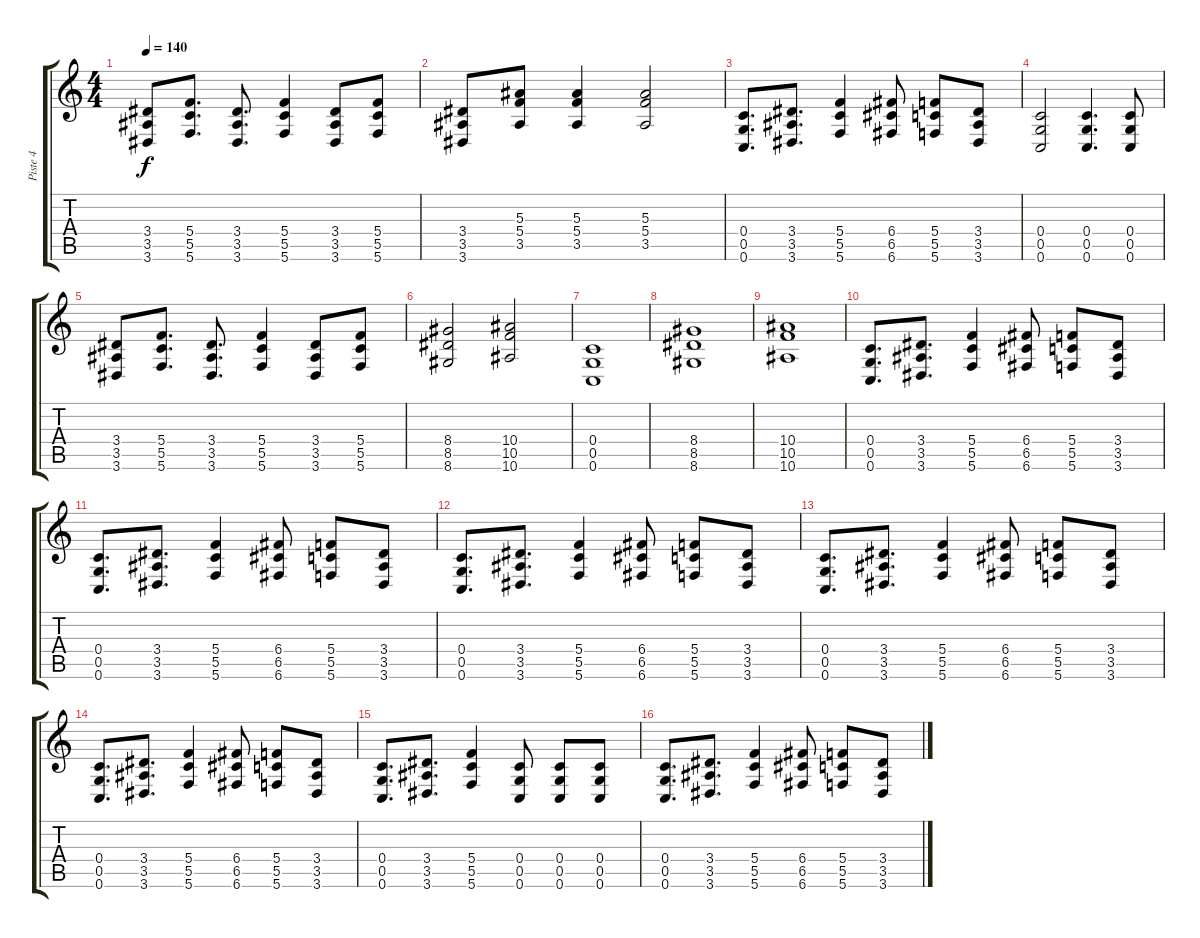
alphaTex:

\track ("Piste 4" "Piste 4") {instrument distortionguitar}
\staff {score tabs}
\tuning (D4 A3 F3 C3 G2 C2) {hide}
\ts (4 4)
\tempo 140
\clef g2
\ks c
(3.4 3.5 3.6).8{dy f} (5.4 5.5 5.6).8{d} (3.4 3.5 3.6).8{d} (5.4 5.5 5.6).4 (3.4 3.5 3.6).8 (5.4 5.5 5.6).8 |
(3.4 3.5 3.6).8 (5.3 5.4 3.5).8 (5.3 5.4 3.5).4 (5.3 5.4 3.5).2 |
(0.4 0.5 0.6).8{d} (3.4 3.5 3.6).8{d} (5.4 5.5 5.6).4 (6.4 6.5 6.6).8 (5.4 5.5 5.6).8 (3.4 3.5 3.6).8 |
(0.4 0.5 0.6).2 (0.4 0.5 0.6).4{d} (0.4 0.5 0.6).8 |
(3.4 3.5 3.6).8 (5.4 5.5 5.6).8{d} (3.4 3.5 3.6).8{d} (5.4 5.5 5.6).4 (3.4 3.5 3.6).8 (5.4 5.5 5.6).8 |
(8.4 8.5 8.6).2 (10.4 10.5 10.6).2 |
(0.4 0.5 0.6).1 |
(8.4 8.5 8.6).1 |
(10.4 10.5 10.6).1 |
(0.4 0.5 0.6).8{d} (3.4 3.5 3.6).8{d} (5.4 5.5 5.6).4 (6.4 6.5 6.6).8 (5.4 5.5 5.6).8 (3.4 3.5 3.6).8 |
(0.4 0.5 0.6).8{d} (3.4 3.5 3.6).8{d} (5.4 5.5 5.6).4 (6.4 6.5 6.6).8 (5.4 5.5 5.6).8 (3.4 3.5 3.6).8 |
(0.4 0.5 0.6).8{d} (3.4 3.5 3.6).8{d} (5.4 5.5 5.6).4 (6.4 6.5 6.6).8 (5.4 5.5 5.6).8 (3.4 3.5 3.6).8 |
(0.4 0.5 0.6).8{d} (3.4 3.5 3.6).8{d} (5.4 5.5 5.6).4 (6.4 6.5 6.6).8 (5.4 5.5 5.6).8 (3.4 3.5 3.6).8 |
(0.4 0.5 0.6).8{d} (3.4 3.5 3.6).8{d} (5.4 5.5 5.6).4 (6.4 6.5 6.6).8 (5.4 5.5 5.6).8 (3.4 3.5 3.6).8 |
(0.4 0.5 0.6).8{d} (3.4 3.5 3.6).8{d} (5.4 5.5 5.6).4 (0.4 0.5 0.6).8 (0.4 0.5 0.6).8 (0.4 0.5 0.6).8 |
(0.4 0.5 0.6).8{d} (3.4 3.5 3.6).8{d} (5.4 5.5 5.6).4 (6.4 6.5 6.6).8 (5.4 5.5 5.6).8 (3.4 3.5 3.6).8
